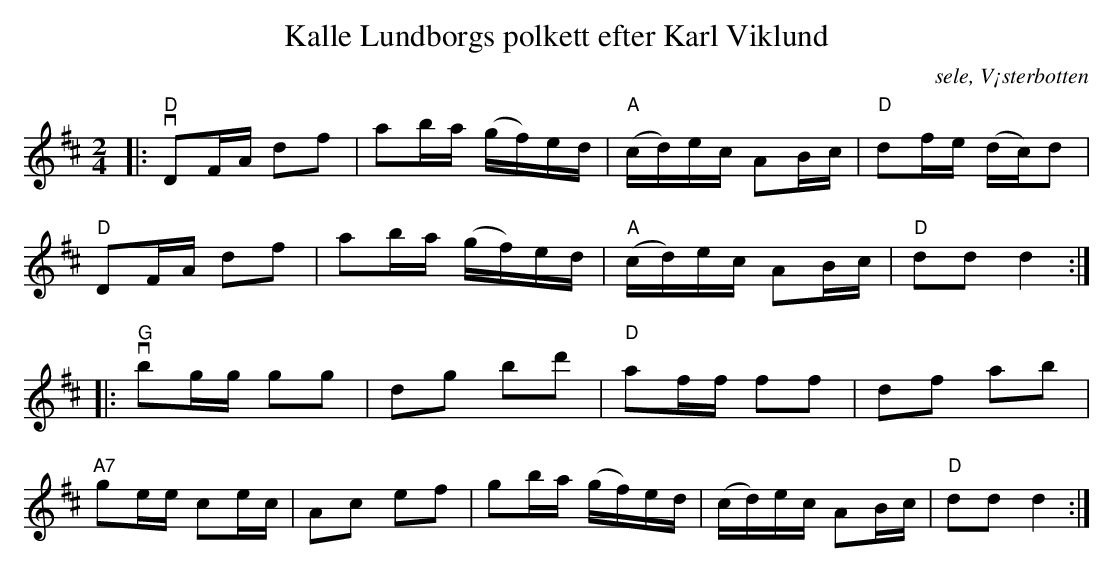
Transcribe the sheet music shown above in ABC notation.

X:1
T:Kalle Lundborgs polkett efter Karl Viklund
O: sele, V¡sterbotten
M:2/4
L:1/8
K:D
V:1
|: "D" vDF/A/ df | ab/a/ (g/f/)e/d/ | "A" (c/d/)e/c/ AB/c/ | "D" df/e/ (d/c/)d |
"D" DF/A/ df | ab/a/ (g/f/)e/d/ | "A" (c/d/)e/c/ AB/c/ | "D" dd  d2 :|
|:"G"vbg/g/ gg | dg bd' | "D"af/f/ ff | df ab |
"A7"ge/e/ ce/c/ | Ac ef | gb/a/ (g/f/)e/d/ | (c/d/)e/c/ AB/c/ |"D" dd d2 :|
